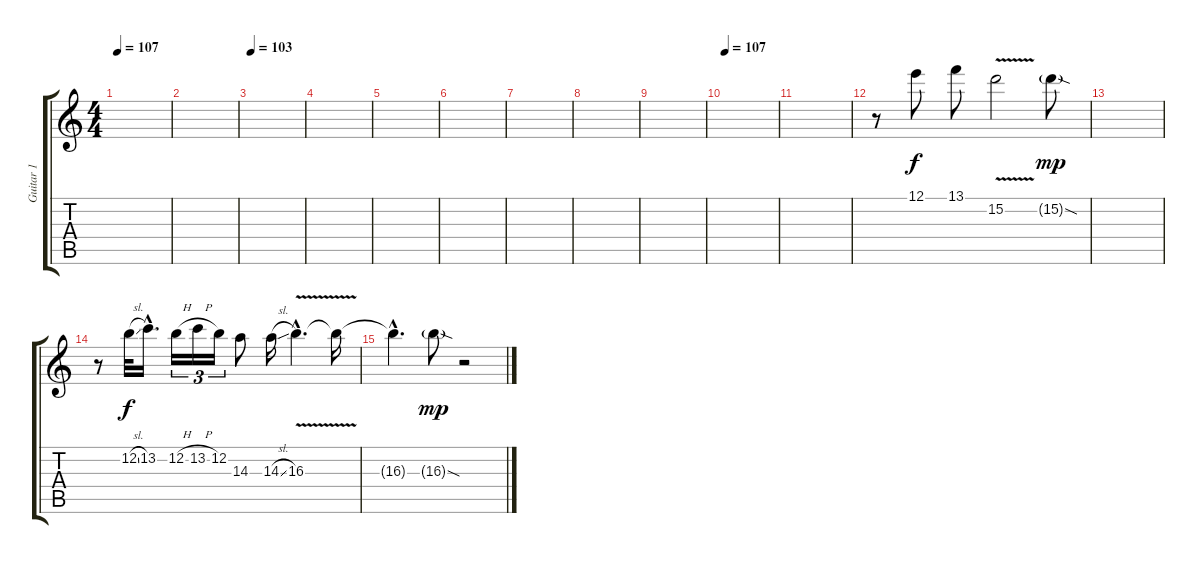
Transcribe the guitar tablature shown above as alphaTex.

\track ("Guitar 1" "Guitar 1") {instrument overdrivenguitar}
\staff {score tabs}
\tuning (E4 B3 G3 D3 A2 E2) {hide}
\ts (4 4)
\tempo 107
\clef g2
\ks c
|
|
\section ("" "")
\tempo 103
|
|
|
|
|
|
|
\tempo 107
|
\section ("" "")
|
r.8 12.1.8{dy f} 13.1.8 15.2{v}.2 15.2{sod g}.8{dy mp} |
|
r.8 12.2{sl}.32{dy f} 13.2{hac}.16{d} 12.2{h}.16{tu (3 2)} 13.2{h}.16{tu (3 2)} 12.2.16{tu (3 2)} 14.3.8 14.3{sl}.16 16.3{v hac}.4{d} 16.3{t}.16 |
16.3{hac t}.4{d} 16.3{sod g}.8{dy mp} r.2
